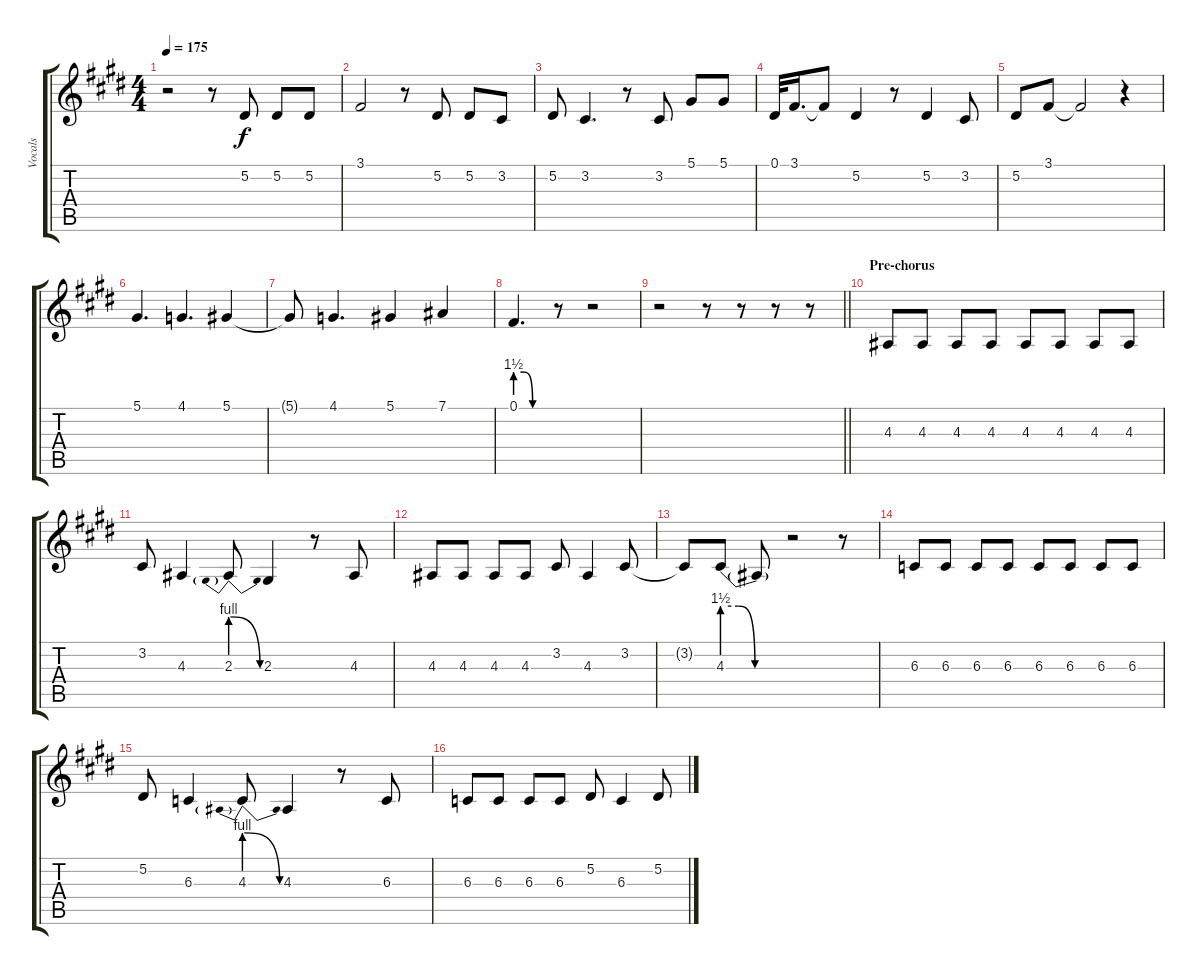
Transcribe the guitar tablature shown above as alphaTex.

\track ("Vocals" "Vocals") {instrument lead2sawtooth}
\staff {score tabs}
\tuning (Eb4 Bb3 Gb3 Db3 Ab2 Eb2) {hide}
\ts (4 4)
\tempo 175
\clef g2
\ks e
r.2{dy f} r.8 5.2.8 5.2.8 5.2.8 |
3.1.2 r.8 5.2.8 5.2.8 3.2.8 |
5.2.8 3.2.4{d} r.8 3.2.8 5.1.8 5.1.8 |
0.1.32 3.1.16{d} 3.1{t}.8 5.2.4 r.8 5.2.4 3.2.8 |
5.2.8 3.1.8 3.1{t}.2 r.4 |
5.1.4{d} 4.1.4{d} 5.1.4 |
5.1{t}.8 4.1.4{d} 5.1.4 7.1.4 |
0.1{be (custom 0 6 15 6 30 0 60 0)}.4{d} r.8 r.2 |
\barLineRight lightlight
r.2 r.8 r.8 r.8 r.8 |
\section ("" "Pre-chorus")
4.3.8 4.3.8 4.3.8 4.3.8 4.3.8 4.3.8 4.3.8 4.3.8 |
3.2.8 4.3.4 2.3{be (prebendrelease 0 4 60 0)}.8 2.3.4 r.8 4.3.8 |
4.3.8 4.3.8 4.3.8 4.3.8 3.2.8 4.3.4 3.2.8 |
3.2{t}.8 4.3{be (custom 0 6 15 6 30 0 60 0)}.8 4.3{t}.8 r.2 r.8 |
6.3.8 6.3.8 6.3.8 6.3.8 6.3.8 6.3.8 6.3.8 6.3.8 |
5.2.8 6.3.4 4.3{be (prebendrelease 0 4 60 0)}.8 4.3.4 r.8 6.3.8 |
6.3.8 6.3.8 6.3.8 6.3.8 5.2.8 6.3.4 5.2.8
